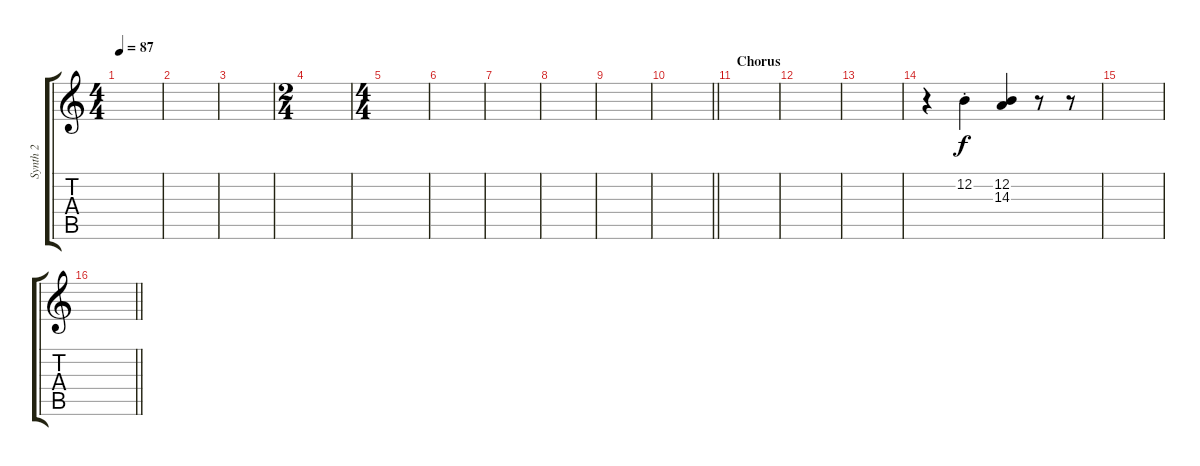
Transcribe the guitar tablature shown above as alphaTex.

\track ("Synth 2" "Synth 2") {instrument stringensemble1}
\staff {score tabs}
\tuning (E4 B3 G3 D3 A2 E2) {hide}
\ts (4 4)
\tempo 87
\clef g2
\ks c
|
|
|
\ts (2 4)
|
\ts (4 4)
|
|
|
|
|
\barLineRight lightlight
|
\section ("" "Chorus")
|
|
|
r.4 12.2{st}.4 (12.2 14.3).4 r.8 r.8 |
|
\barLineRight lightlight
